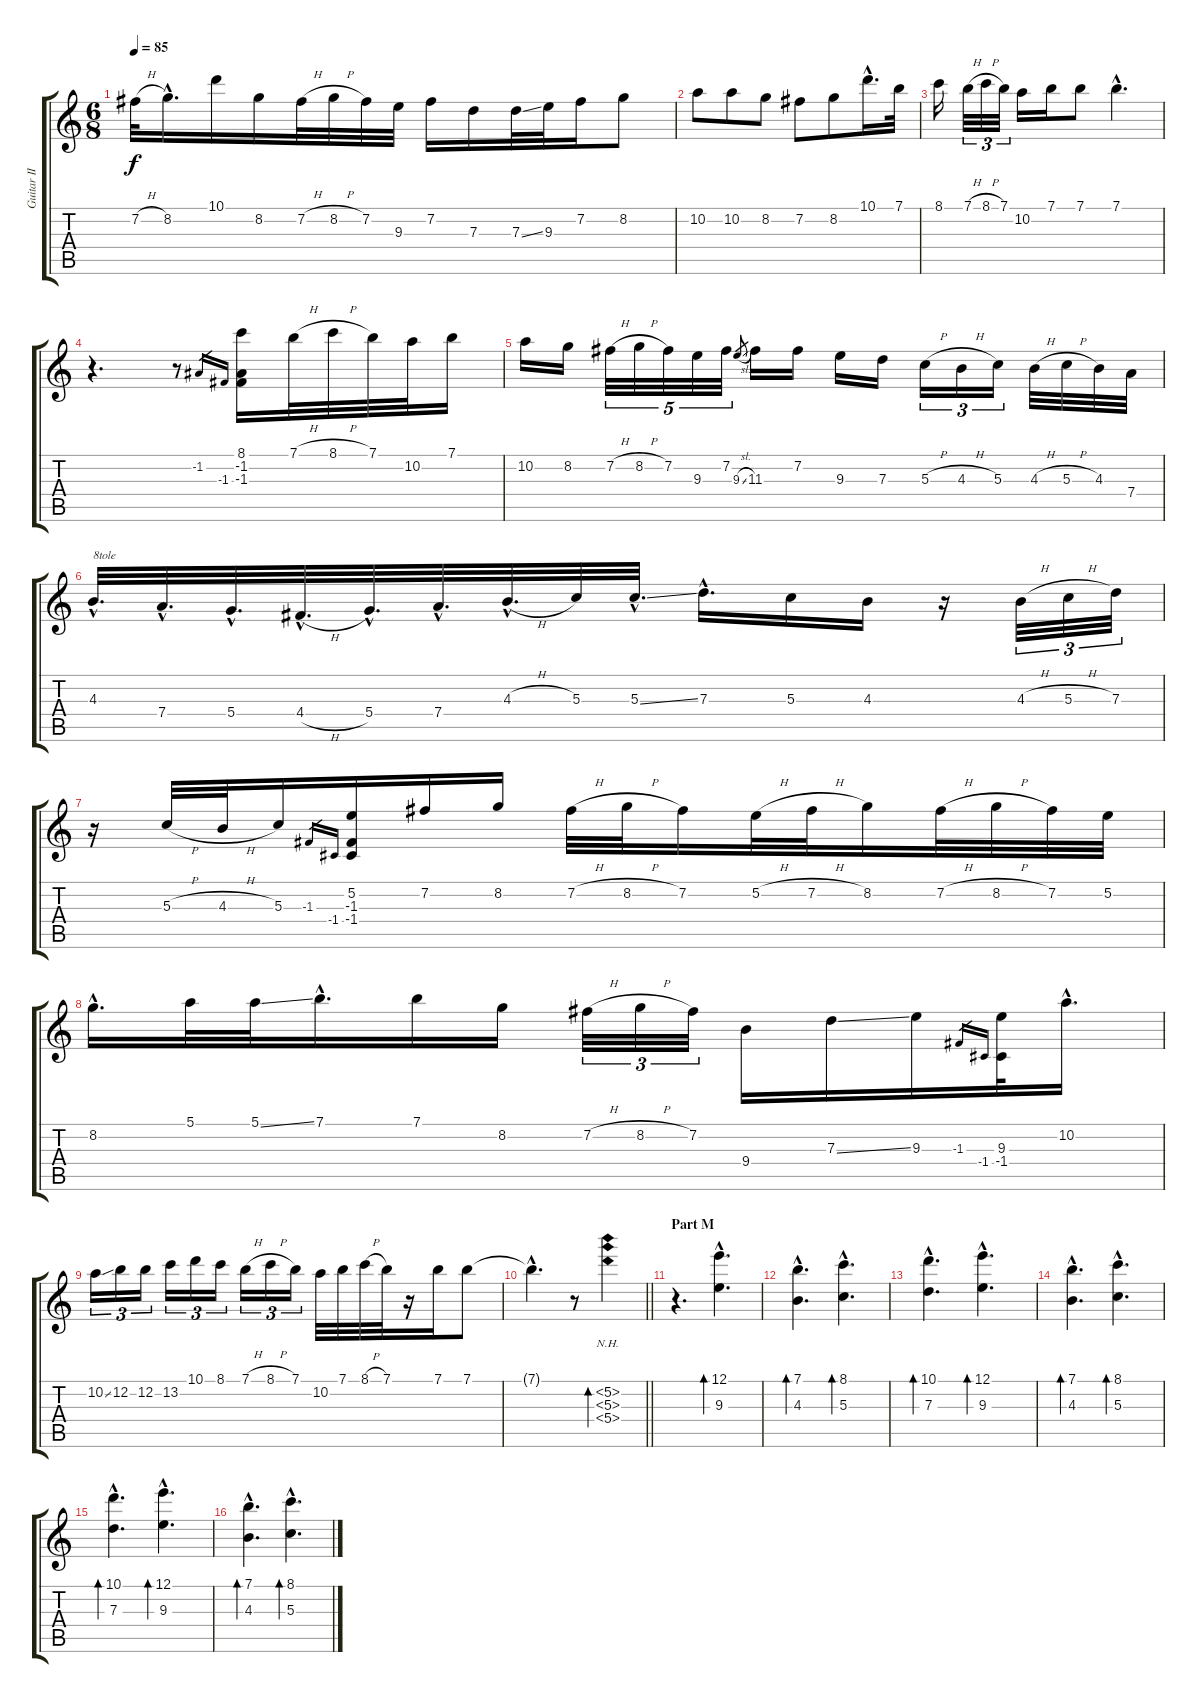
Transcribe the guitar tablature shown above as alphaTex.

\track ("Guitar II (Sugizo)" "Guitar II ") {instrument distortionguitar}
\staff {score tabs}
\tuning (E4 B3 G3 D3 A2 E2) {hide}
\ts (6 8)
\tempo 85
\clef g2
\ks c
7.2{h}.32{dy f} 8.2{hac}.16{d} 10.1.16 8.2.16 7.2{h}.32 8.2{h}.32 7.2.32 9.3.32 7.2.16 7.3.16 7.3{ss}.32 9.3.32 7.2.16 8.2.8 |
10.2.8 10.2.8 8.2.8 7.2.8 8.2.8 10.1{hac}.16{d} 7.1.32 |
8.1.16 7.1{h}.32{tu (3 2)} 8.1{h}.32{tu (3 2)} 7.1.32{tu (3 2)} 10.2.16 7.1.16 7.1.8 7.1{hac}.4{d} |
r.4{d} r.8 -1.2.16{gr} -1.3.16{gr} (8.1 -1.2 -1.3).16 7.1{h}.32 8.1{h}.32 7.1.32 10.2.32 7.1.16 |
10.2.16 8.2.16 7.2{h}.32{tu (5 4)} 8.2{h}.32{tu (5 4)} 7.2.32{tu (5 4)} 9.3.32{tu (5 4)} 7.2.32{tu (5 4)} 9.3{sl}.8{gr} 11.3.16 7.2.16 9.3.16 7.3.16 5.3{h}.16{tu (3 2)} 4.3{h}.16{tu (3 2)} 5.3.16{tu (3 2)} 4.3{h}.32 5.3{h}.32 4.3.32 7.4.32 |
4.3{hac}.32{d txt "8tole"} 7.4{hac}.32{d} 5.4{hac}.32{d} 4.4{h hac}.32{d} 5.4{hac}.32{d} 7.4{hac}.32{d} 4.3{h hac}.32{d} 5.3.32 5.3{ss hac}.32{d} 7.3{hac}.16{d} 5.3.16 4.3.16 r.16 4.3{h}.32{tu (3 2)} 5.3{h}.32{tu (3 2)} 7.3.32{tu (3 2)} |
r.16 5.3{h}.32 4.3{h}.32 5.3.16 -1.3.16{gr} -1.4.16{gr} (5.2 -1.3 -1.4).16 7.2.16 8.2.16 7.2{h}.32 8.2{h}.32 7.2.16 5.2{h}.32 7.2{h}.32 8.2.16 7.2{h}.32 8.2{h}.32 7.2.32 5.2.32 |
8.2{hac}.16{d} 5.1.32 5.1{ss}.32 7.1{hac}.16{d} 7.1.16 8.2.16 7.2{h}.32{tu (3 2)} 8.2{h}.32{tu (3 2)} 7.2.32{tu (3 2)} 9.4.16 7.3{ss}.16 9.3.16 -1.3.16{gr} -1.4.16{gr} (9.3 -1.4).32 10.2{hac}.16{d} |
10.2{ss}.16{tu (3 2)} 12.2.16{tu (3 2)} 12.2.16{tu (3 2)} 13.2.16{tu (3 2)} 10.1.16{tu (3 2)} 8.1.16{tu (3 2)} 7.1{h}.16{tu (3 2)} 8.1{h}.16{tu (3 2)} 7.1.16{tu (3 2)} 10.2.32 7.1.32 8.1{h}.32 7.1.32 r.16 7.1.16 7.1.8 |
\barLineRight lightlight
7.1{hac t}.4{d} r.8 (5.2{nh} 5.3{nh} 5.4{nh}).4{bd 120} |
\section ("" "Part M")
r.4{d} (12.1{hac} 9.3{hac}).4{d bd 120} |
(7.1{hac} 4.3{hac}).4{d bd 120} (8.1{hac} 5.3{hac}).4{d bd 120} |
(10.1{hac} 7.3{hac}).4{d bd 120} (12.1{hac} 9.3{hac}).4{d bd 120} |
(7.1{hac} 4.3{hac}).4{d bd 120} (8.1{hac} 5.3{hac}).4{d bd 120} |
(10.1{hac} 7.3{hac}).4{d bd 120} (12.1{hac} 9.3{hac}).4{d bd 120} |
(7.1{hac} 4.3{hac}).4{d bd 120} (8.1{hac} 5.3{hac}).4{d bd 120}
